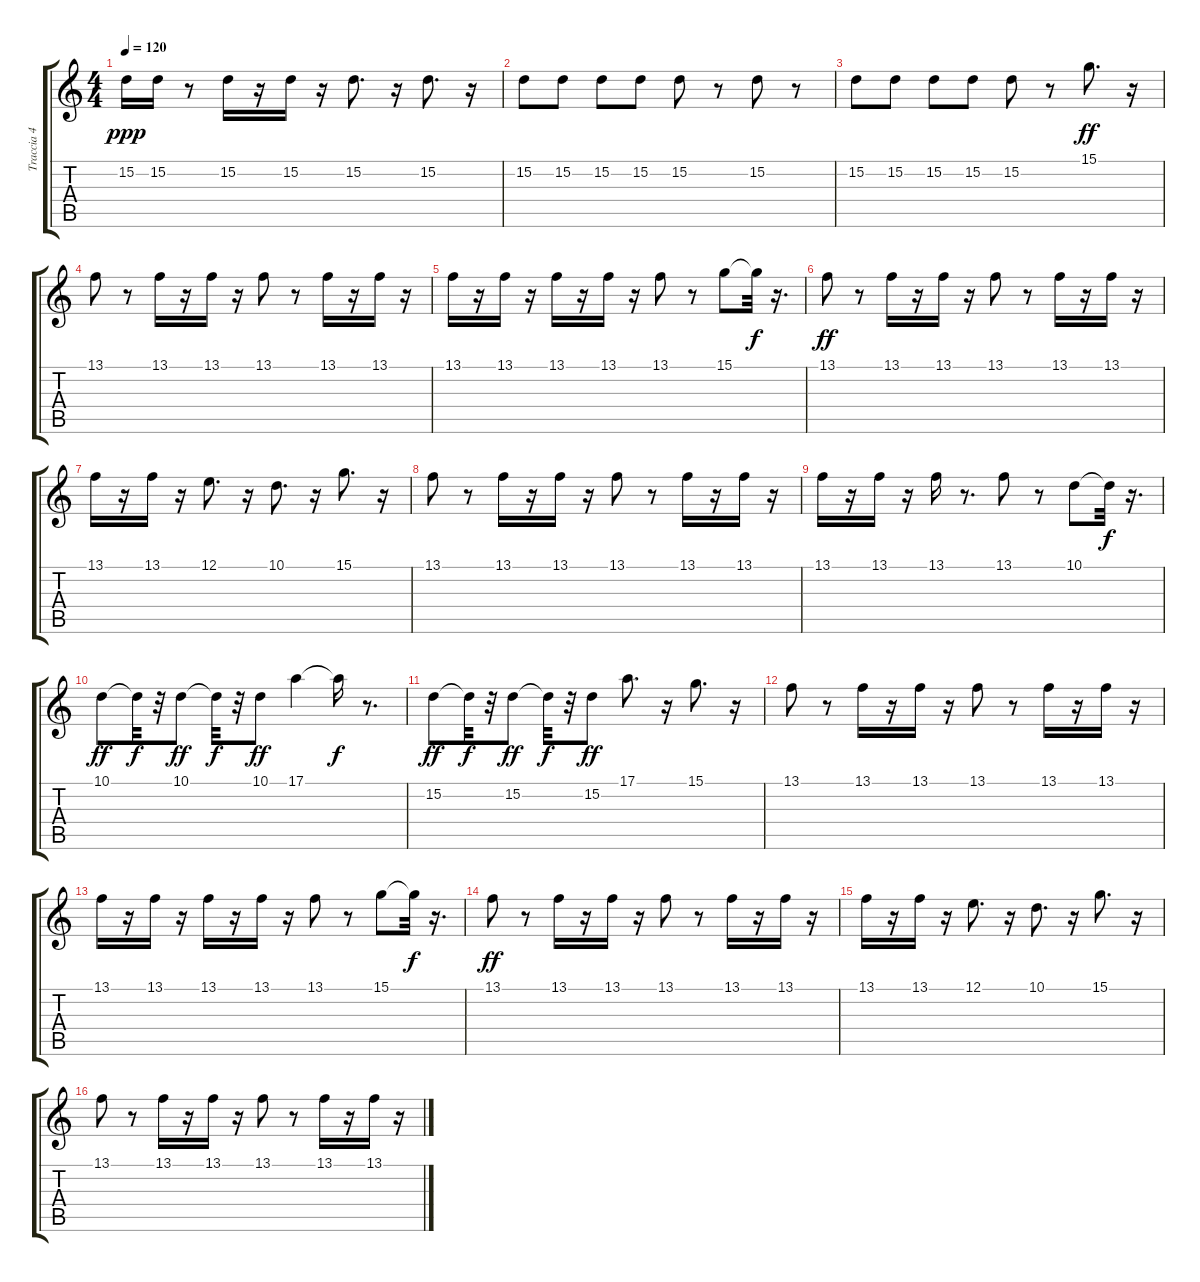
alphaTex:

\track ("Traccia 4" "Traccia 4") {instrument lead8bassandlead}
\staff {score tabs}
\tuning (E4 B3 G3 D3 A2 E2) {hide}
\ts (4 4)
\tempo 120
\clef g2
\ks c
15.2.16{dy ppp} 15.2.16 r.8 15.2.16 r.16 15.2.16 r.16 15.2.8{d} r.16 15.2.8{d} r.16 |
15.2.8 15.2.8 15.2.8 15.2.8 15.2.8 r.8 15.2.8 r.8 |
15.2.8 15.2.8 15.2.8 15.2.8 15.2.8 r.8 15.1.8{d dy ff} r.16 |
13.1.8 r.8 13.1.16 r.16 13.1.16 r.16 13.1.8 r.8 13.1.16 r.16 13.1.16 r.16 |
13.1.16 r.16 13.1.16 r.16 13.1.16 r.16 13.1.16 r.16 13.1.8 r.8 15.1.8 15.1{t}.32{dy f} r.16{d} |
13.1.8{dy ff} r.8 13.1.16 r.16 13.1.16 r.16 13.1.8 r.8 13.1.16 r.16 13.1.16 r.16 |
13.1.16 r.16 13.1.16 r.16 12.1.8{d} r.16 10.1.8{d} r.16 15.1.8{d} r.16 |
13.1.8 r.8 13.1.16 r.16 13.1.16 r.16 13.1.8 r.8 13.1.16 r.16 13.1.16 r.16 |
13.1.16 r.16 13.1.16 r.16 13.1.16 r.8{d} 13.1.8 r.8 10.1.8 10.1{t}.32{dy f} r.16{d} |
10.1.8{dy ff} 10.1{t}.32{dy f} r.32 10.1.8{dy ff} 10.1{t}.32{dy f} r.32 10.1.8{dy ff} 17.1.4 17.1{t}.16{dy f} r.8{d} |
15.2.8{dy ff} 15.2{t}.32{dy f} r.32 15.2.8{dy ff} 15.2{t}.32{dy f} r.32 15.2.8{dy ff} 17.1.8{d} r.16 15.1.8{d} r.16 |
13.1.8 r.8 13.1.16 r.16 13.1.16 r.16 13.1.8 r.8 13.1.16 r.16 13.1.16 r.16 |
13.1.16 r.16 13.1.16 r.16 13.1.16 r.16 13.1.16 r.16 13.1.8 r.8 15.1.8 15.1{t}.32{dy f} r.16{d} |
13.1.8{dy ff} r.8 13.1.16 r.16 13.1.16 r.16 13.1.8 r.8 13.1.16 r.16 13.1.16 r.16 |
13.1.16 r.16 13.1.16 r.16 12.1.8{d} r.16 10.1.8{d} r.16 15.1.8{d} r.16 |
13.1.8 r.8 13.1.16 r.16 13.1.16 r.16 13.1.8 r.8 13.1.16 r.16 13.1.16 r.16
